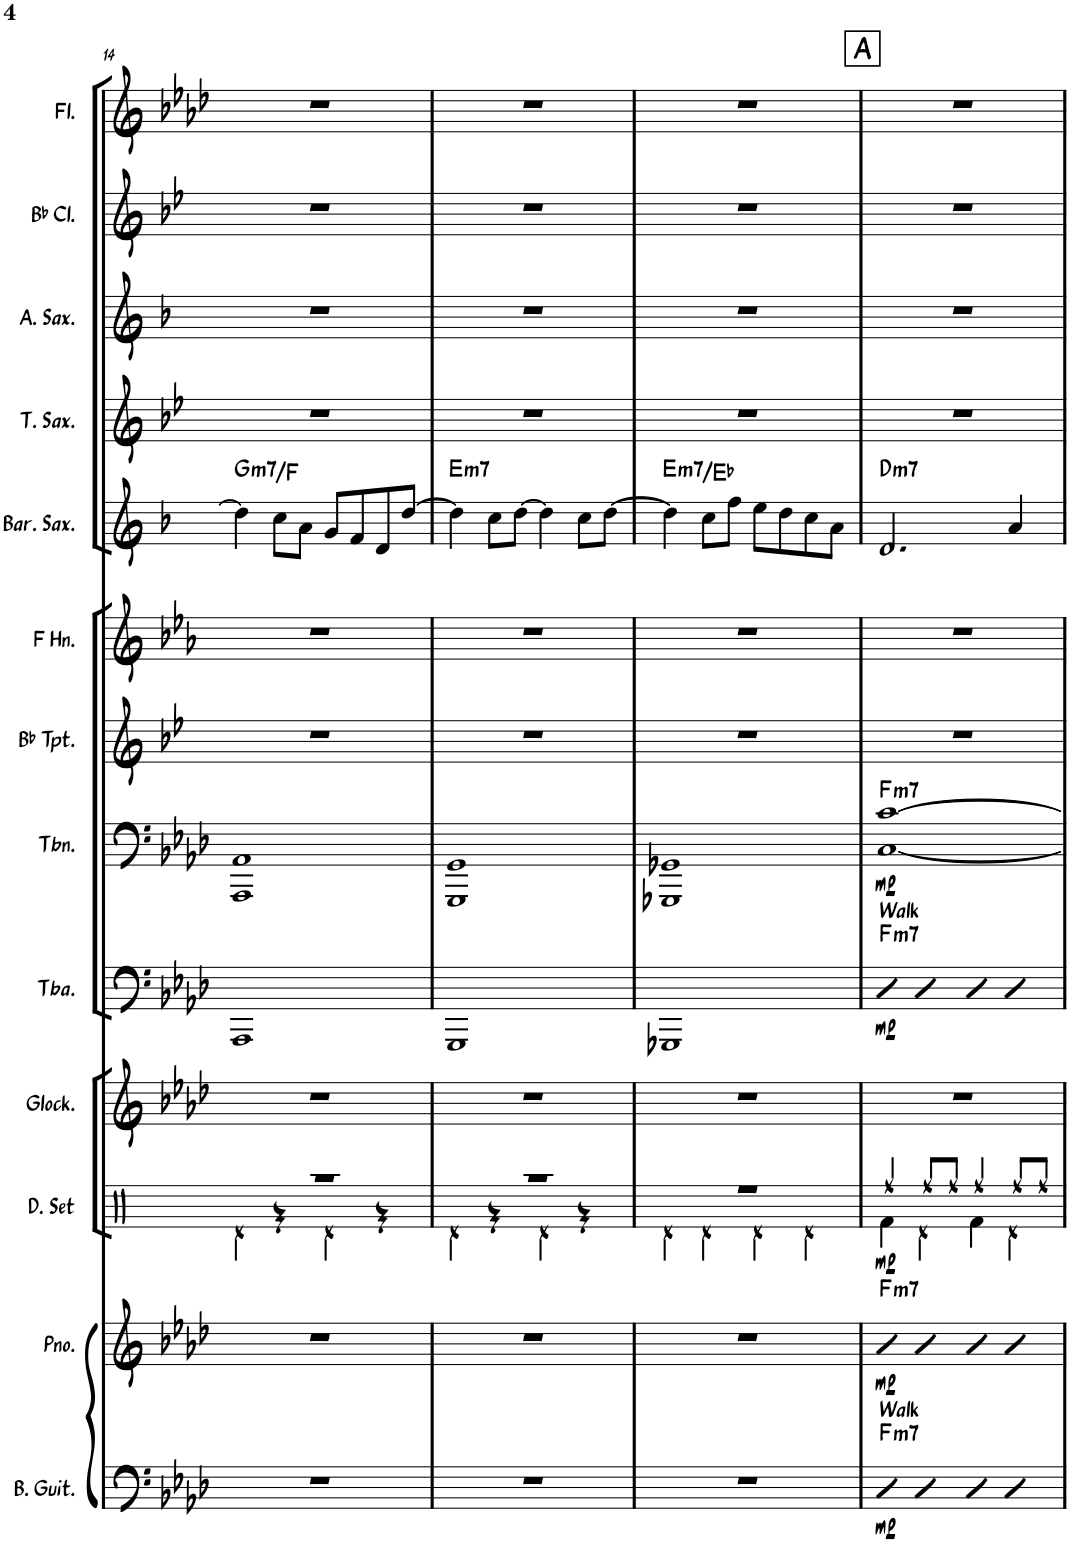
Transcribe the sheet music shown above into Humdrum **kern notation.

**kern	**dynam	**harte	**kern	**dynam	**harte	**kern	**dynam	**kern	**kern	**dynam	**harte	**kern	**dynam	**harte	**kern	**kern	**kern	**harte	**kern	**kern	**kern	**kern
*part13	*part13	*part13	*part12	*part12	*part12	*part11	*part11	*part10	*part9	*part9	*part9	*part8	*part8	*part8	*part7	*part6	*part5	*part5	*part4	*part3	*part2	*part1
*staff13	*staff13	*	*staff12	*staff12	*	*staff11	*staff11	*staff10	*staff9	*staff9	*	*staff8	*staff8	*	*staff7	*staff6	*staff5	*	*staff4	*staff3	*staff2	*staff1
*I"Bass Guitar	*	*	*I"Piano	*	*	*I"Drumset	*	*I"Glockenspiel	*I"Tuba	*	*	*I"Trombone	*	*	*I"Bb Trumpet	*I"Horn in F	*I"Baritone Saxophone	*	*I"Tenor Saxophone	*I"Alto Saxophone	*I"Bb Clarinet	*I"Flute
*I'B. Guit.	*	*	*I'Pno.	*	*	*I'D. Set	*	*I'Glock.	*I'Tba.	*	*	*I'Tbn.	*	*	*I'Bb Tpt.	*	*I'Bar. Sax.	*	*I'T. Sax.	*I'A. Sax.	*I'Bb Cl.	*I'Fl.
!!LO:PB:g=z
*clefF4	*	*	*clefG2	*	*	*clefX	*	*clefG2	*clefF4	*	*	*clefF4	*	*	*clefG2	*clefG2	*clefG2	*	*clefG2	*clefG2	*clefG2	*clefG2
*Trd7c12	*	*	*	*	*	*	*	*Trd-14c-24	*	*	*	*	*	*	*Trd1c2	*Trd4c7	*Trd12c21	*	*Trd8c14	*Trd5c9	*Trd1c2	*
*k[b-e-a-d-]	*	*	*k[b-e-a-d-]	*	*	*k[]	*	*k[b-e-a-d-]	*k[b-e-a-d-]	*	*	*k[b-e-a-d-]	*	*	*k[b-e-]	*k[b-e-a-]	*k[b-]	*	*k[b-e-]	*k[b-]	*k[b-e-]	*k[b-e-a-d-]
*M4/4	*	*	*M4/4	*	*	*M4/4	*	*M4/4	*M4/4	*	*	*M4/4	*	*	*M4/4	*M4/4	*M4/4	*	*M4/4	*M4/4	*M4/4	*M4/4
=14	=14	=14	=14	=14	=14	=14	=14	=14	=14	=14	=14	=14	=14	=14	=14	=14	=14	=14	=14	=14	=14	=14
*	*	*	*	*	*	*^	*	*	*	*	*	*	*	*	*	*	*	*	*	*	*	*
!	!	!	!	!	!	!	!	!	!	!	!	!	!	!	!	!	!	!	!LO:H:kt=m7	!	!	!	!
1r	.	.	1r	.	.	1r	4Rd\	.	1r	1AAA-	.	.	1AAA- 1AA-	.	.	1r	1r	4dd\]	G:min7/b7	1r	1r	1r	1r
.	.	.	.	.	.	.	4r	.	.	.	.	.	.	.	.	.	.	8cc\L	.	.	.	.	.
.	.	.	.	.	.	.	.	.	.	.	.	.	.	.	.	.	.	8a\J	.	.	.	.	.
.	.	.	.	.	.	.	4Rd\	.	.	.	.	.	.	.	.	.	.	8g/L	.	.	.	.	.
.	.	.	.	.	.	.	.	.	.	.	.	.	.	.	.	.	.	8f/	.	.	.	.	.
.	.	.	.	.	.	.	4r	.	.	.	.	.	.	.	.	.	.	8d/	.	.	.	.	.
.	.	.	.	.	.	.	.	.	.	.	.	.	.	.	.	.	.	[8dd/J	.	.	.	.	.
=15	=15	=15	=15	=15	=15	=15	=15	=15	=15	=15	=15	=15	=15	=15	=15	=15	=15	=15	=15	=15	=15	=15	=15
!	!	!	!	!	!	!	!	!	!	!	!	!	!	!	!	!	!	!	!LO:H:kt=m7	!	!	!	!
1r	.	.	1r	.	.	1r	4Rd\	.	1r	1GGG	.	.	1GGG 1GG	.	.	1r	1r	4dd\]	E:min7	1r	1r	1r	1r
.	.	.	.	.	.	.	4r	.	.	.	.	.	.	.	.	.	.	8cc\L	.	.	.	.	.
.	.	.	.	.	.	.	.	.	.	.	.	.	.	.	.	.	.	[8dd\J	.	.	.	.	.
.	.	.	.	.	.	.	4Rd\	.	.	.	.	.	.	.	.	.	.	4dd\]	.	.	.	.	.
.	.	.	.	.	.	.	4r	.	.	.	.	.	.	.	.	.	.	8cc\L	.	.	.	.	.
.	.	.	.	.	.	.	.	.	.	.	.	.	.	.	.	.	.	[8dd\J	.	.	.	.	.
=16	=16	=16	=16	=16	=16	=16	=16	=16	=16	=16	=16	=16	=16	=16	=16	=16	=16	=16	=16	=16	=16	=16	=16
!	!	!	!	!	!	!	!	!	!	!	!	!	!	!	!	!	!	!	!LO:H:kt=m7	!	!	!	!
1r	.	.	1r	.	.	1r	4Rd\	.	1r	1GGG-X	.	.	1GGG-X 1GG-X	.	.	1r	1r	4dd\]	E:min7/bb8	1r	1r	1r	1r
.	.	.	.	.	.	.	4Rd\	.	.	.	.	.	.	.	.	.	.	8cc\L	.	.	.	.	.
.	.	.	.	.	.	.	.	.	.	.	.	.	.	.	.	.	.	8ff\J	.	.	.	.	.
.	.	.	.	.	.	.	4Rd\	.	.	.	.	.	.	.	.	.	.	8ee\L	.	.	.	.	.
.	.	.	.	.	.	.	.	.	.	.	.	.	.	.	.	.	.	8dd\	.	.	.	.	.
.	.	.	.	.	.	.	4Rd\	.	.	.	.	.	.	.	.	.	.	8cc\	.	.	.	.	.
.	.	.	.	.	.	.	.	.	.	.	.	.	.	.	.	.	.	8a\J	.	.	.	.	.
!!LO:REH:place=s1:a:B:cj:fs=14:t=A
=17	=17	=17	=17	=17	=17	=17	=17	=17	=17	=17	=17	=17	=17	=17	=17	=17	=17	=17	=17	=17	=17	=17	=17
!	!	!	!	!	!	!	!	!	!	!LO:TX:a:t=Walk	!	!	!	!	!	!	!	!	!	!	!	!	!
!LO:TX:a:t=Walk	!	!	!	!	!	!	!	!	!	!	!	!	!	!	!	!	!	!	!	!	!	!	!
!	!LO:DY:b	!LO:H:kt=m7	!	!LO:DY:b	!LO:H:kt=m7	!	!	!LO:DY:b	!	!	!LO:DY:b	!LO:H:kt=m7	!	!LO:DY:b	!LO:H:kt=m7	!	!	!	!LO:H:kt=m7	!	!	!	!
4D-	mp	F:min7	4b-	mp	F:min7	4Rff/	4Rf\	mp	1r	4D-	mp	F:min7	[1C [1c	mp	F:min7	1r	1r	2.d/	D:min7	1r	1r	1r	1r
4D-	.	.	4b-	.	.	8Rff/L	4Rd\	.	.	4D-	.	.	.	.	.	.	.	.	.	.	.	.	.
.	.	.	.	.	.	8Rff/J	.	.	.	.	.	.	.	.	.	.	.	.	.	.	.	.	.
4D-	.	.	4b-	.	.	4Rff/	4Rf\	.	.	4D-	.	.	.	.	.	.	.	.	.	.	.	.	.
4D-	.	.	4b-	.	.	8Rff/L	4Rd\	.	.	4D-	.	.	.	.	.	.	.	4a/	.	.	.	.	.
.	.	.	.	.	.	8Rff/J	.	.	.	.	.	.	.	.	.	.	.	.	.	.	.	.	.
*	*	*	*	*	*	*v	*v	*	*	*	*	*	*	*	*	*	*	*	*	*	*	*	*
=	=	=	=	=	=	=	=	=	=	=	=	=	=	=	=	=	=	=	=	=	=	=
*-	*-	*-	*-	*-	*-	*-	*-	*-	*-	*-	*-	*-	*-	*-	*-	*-	*-	*-	*-	*-	*-	*-
